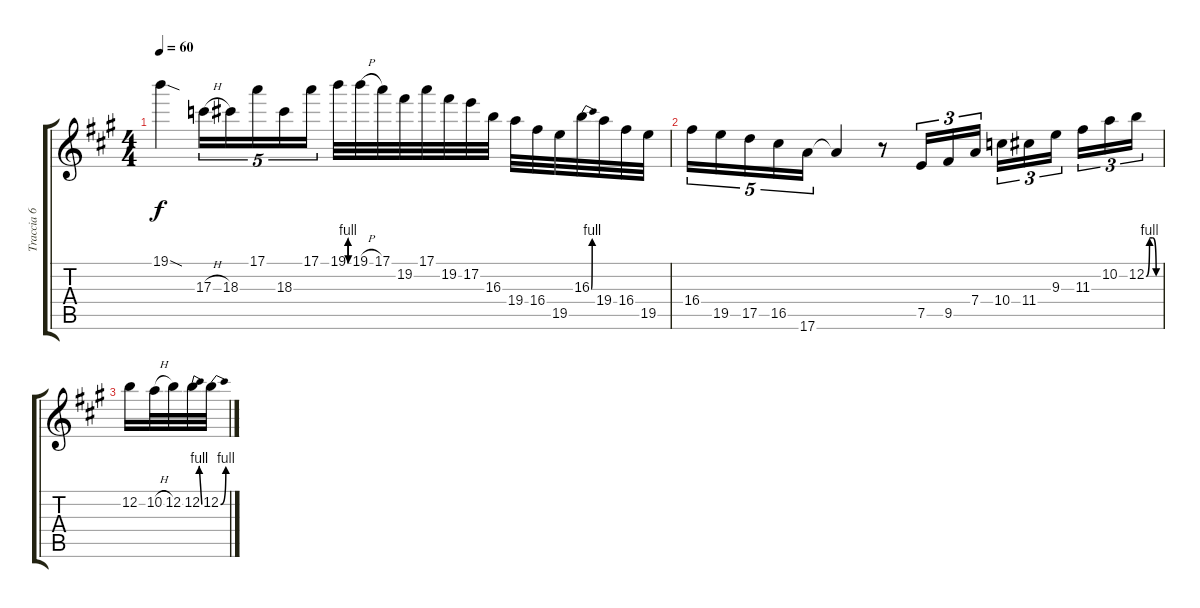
\track ("Traccia 6" "Traccia 6") {instrument overdrivenguitar}
\staff {score tabs}
\tuning (E4 B3 G3 D3 A2 E2) {hide}
\ts (4 4)
\tempo 60
\clef g2
\ks f#minor
19.1{sod}.4{dy f} 17.3{h}.16{tu (5 4)} 18.3.16{tu (5 4)} 17.1.16{tu (5 4)} 18.3.16{tu (5 4)} 17.1.16{tu (5 4)} 19.1{be (custom 0 0 15 4 30 4 45 0 60 0)}.32 19.1{h}.32 17.1.32 19.2.32 17.1.32 19.2.32 17.2.32 16.3.32 19.4.32 16.4.32 19.5.32 16.3{be (bend 0 0 60 4)}.32 19.4.32 16.4.32 19.5.32 |
16.4.16{tu (5 4)} 19.5.16{tu (5 4)} 17.5.16{tu (5 4)} 16.5.16{tu (5 4)} 17.6.16{tu (5 4)} 17.6{t}.4 r.8 7.5.16{tu (3 2)} 9.5.16{tu (3 2)} 7.4.16{tu (3 2)} 10.4.16{tu (3 2)} 11.4.16{tu (3 2)} 9.3.16{tu (3 2)} 11.3.16{tu (3 2)} 10.2.16{tu (3 2)} 12.2{be (custom 0 0 15 4 30 4 45 0 60 0)}.16{tu (3 2)} |
12.2.16 10.2{h}.32 12.2.32 12.2{be (bend 0 0 60 4)}.32 12.2{be (bend 0 0 60 4)}.32
